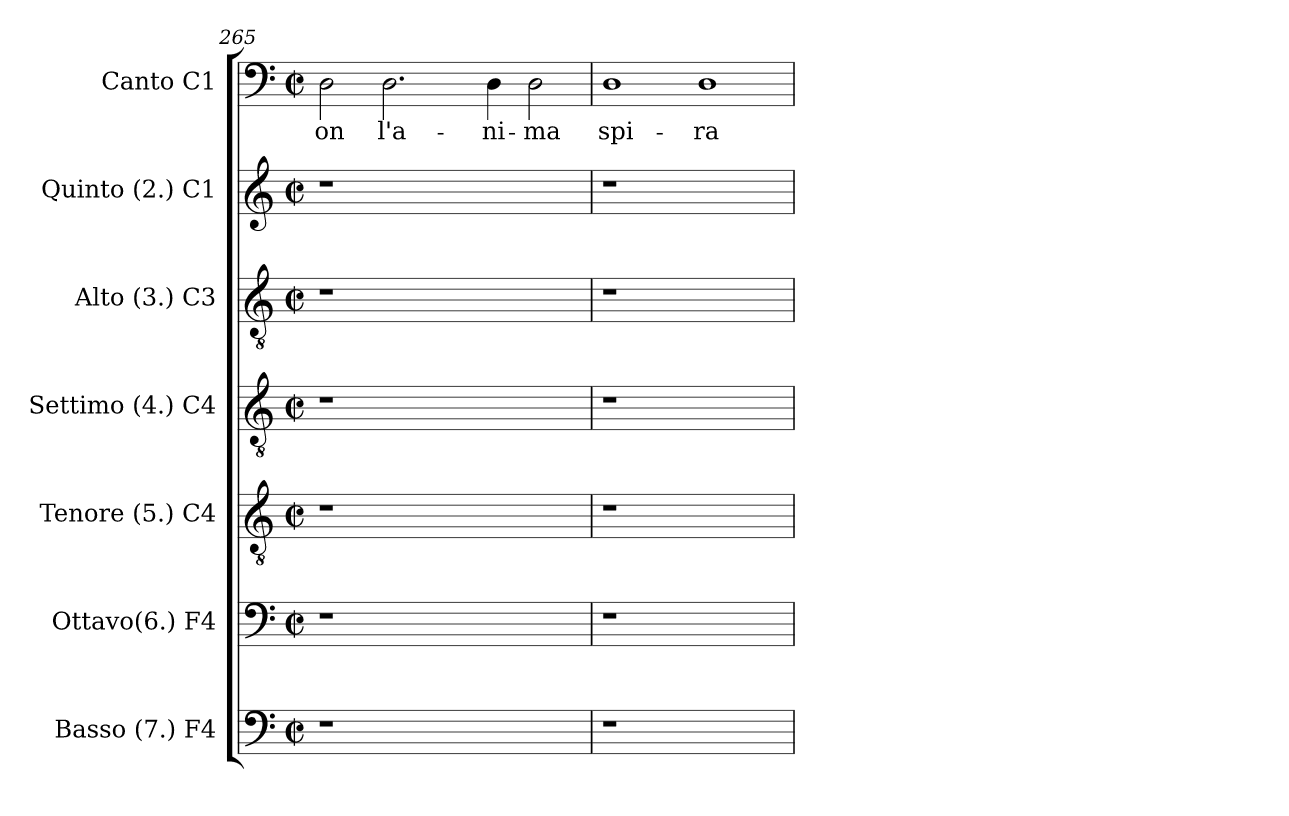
**kern	**kern	**kern	**kern	**kern	**kern	**kern	**text
*part7	*part6	*part5	*part4	*part3	*part2	*part1	*part1
*staff7	*staff6	*staff5	*staff4	*staff3	*staff2	*staff1	*staff1
*I"Basso (7.)  F4	*I"Ottavo(6.)  F4	*I"Tenore (5.)  C4	*I"Settimo (4.)  C4	*I"Alto (3.)  C3	*I"Quinto (2.)  C1	*I"Canto  C1	*
*	*	*I'T	*	*I'A	*	*I'C	*
*clefF4	*clefF4	*clefGv2	*clefGv2	*clefGv2	*clefG2	*clefF4	*
*k[]	*k[]	*k[]	*k[]	*k[]	*k[]	*k[]	*
*C:	*C:	*C:	*C:	*C:	*C:	*C:	*
*M2/2	*M2/2	*M2/2	*M2/2	*M2/2	*M2/2	*M2/2	*
*met(c|)	*met(c|)	*met(c|)	*met(c|)	*met(c|)	*met(c|)	*met(c|)	*
=265	=265	=265	=265	=265	=265	=265	=265
!	!	!	!	!	!	!	!LO:LY:b:cj
1r	1r	1r	1r	1r	1r	2D\	-on
!	!	!	!	!	!	!	!LO:LY:b:cj
.	.	.	.	.	.	2.D\	l'a-
1ryy	1ryy	1ryy	1ryy	1ryy	1ryy	.	.
!	!	!	!	!	!	!	!LO:LY:b:cj
.	.	.	.	.	.	4D\	-ni-
!	!	!	!	!	!	!	!LO:LY:b:cj
.	.	.	.	.	.	2D\	-ma
=266	=266	=266	=266	=266	=266	=266	=266
!	!	!	!	!	!	!	!LO:LY:b:cj
1r	1r	1r	1r	1r	1r	1D	spi-
!	!	!	!	!	!	!	!LO:LY:b:cj
1ryy	1ryy	1ryy	1ryy	1ryy	1ryy	1D	-ra
=	=	=	=	=	=	=	=
*-	*-	*-	*-	*-	*-	*-	*-
